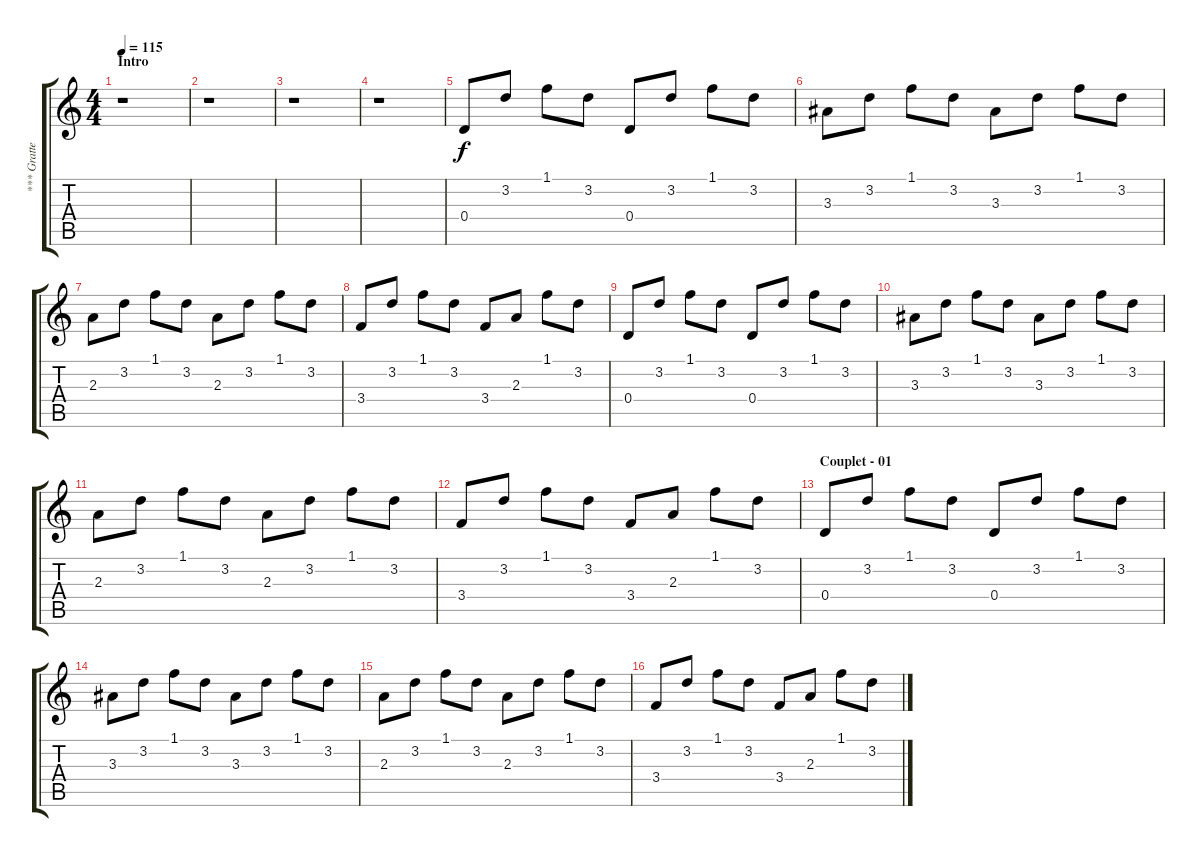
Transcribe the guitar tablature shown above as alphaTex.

\track ("*** Gratte Clean ***" "*** Gratte") {instrument electricguitarclean}
\staff {score tabs}
\tuning (E4 B3 G3 D3 A2 E2) {hide}
\ts (4 4)
\section ("" "Intro")
\tempo 115
\clef g2
\ks c
r.1{dy f instrument electricguitarclean} |
r.1 |
r.1 |
r.1 |
0.4.8 3.2.8 1.1.8 3.2.8 0.4.8 3.2.8 1.1.8 3.2.8 |
3.3.8 3.2.8 1.1.8 3.2.8 3.3.8 3.2.8 1.1.8 3.2.8 |
2.3.8 3.2.8 1.1.8 3.2.8 2.3.8 3.2.8 1.1.8 3.2.8 |
3.4.8 3.2.8 1.1.8 3.2.8 3.4.8 2.3.8 1.1.8 3.2.8 |
0.4.8 3.2.8 1.1.8 3.2.8 0.4.8 3.2.8 1.1.8 3.2.8 |
3.3.8 3.2.8 1.1.8 3.2.8 3.3.8 3.2.8 1.1.8 3.2.8 |
2.3.8 3.2.8 1.1.8 3.2.8 2.3.8 3.2.8 1.1.8 3.2.8 |
3.4.8 3.2.8 1.1.8 3.2.8 3.4.8 2.3.8 1.1.8 3.2.8 |
\section ("" "Couplet - 01")
0.4.8 3.2.8 1.1.8 3.2.8 0.4.8 3.2.8 1.1.8 3.2.8 |
3.3.8 3.2.8 1.1.8 3.2.8 3.3.8 3.2.8 1.1.8 3.2.8 |
2.3.8 3.2.8 1.1.8 3.2.8 2.3.8 3.2.8 1.1.8 3.2.8 |
3.4.8 3.2.8 1.1.8 3.2.8 3.4.8 2.3.8 1.1.8 3.2.8
